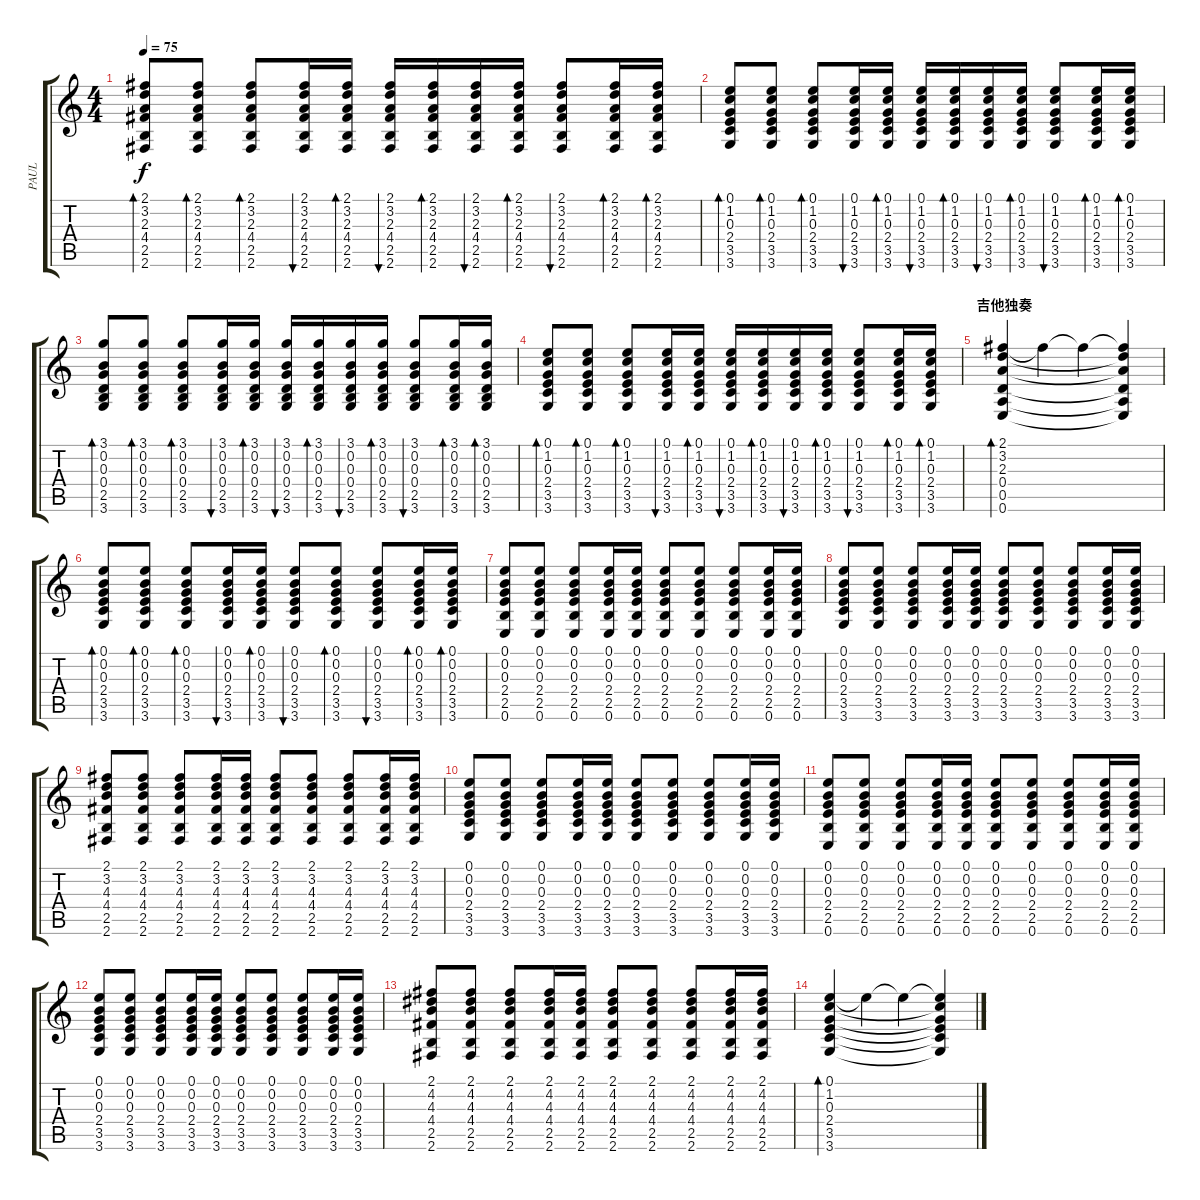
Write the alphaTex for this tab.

\track ("PAUL" "PAUL") {instrument acousticguitarnylon}
\staff {score tabs}
\tuning (E4 B3 G3 D3 A2 E2) {hide}
\ts (4 4)
\tempo 75
\clef g2
\ks c
(2.1 3.2 2.3 4.4 2.5 2.6).8{bd 30 dy f} (2.1 3.2 2.3 4.4 2.5 2.6).8{bd 30} (2.1 3.2 2.3 4.4 2.5 2.6).8{bd 30} (2.1 3.2 2.3 4.4 2.5 2.6).16{bu 30} (2.1 3.2 2.3 4.4 2.5 2.6).16{bd 30} (2.1 3.2 2.3 4.4 2.5 2.6).16{bu 30} (2.1 3.2 2.3 4.4 2.5 2.6).16{bd 30} (2.1 3.2 2.3 4.4 2.5 2.6).16{bu 30} (2.1 3.2 2.3 4.4 2.5 2.6).16{bd 30} (2.1 3.2 2.3 4.4 2.5 2.6).8{bu 30} (2.1 3.2 2.3 4.4 2.5 2.6).16{bd 30} (2.1 3.2 2.3 4.4 2.5 2.6).16{bd 30} |
(0.1 1.2 0.3 2.4 3.5 3.6).8{bd 30} (0.1 1.2 0.3 2.4 3.5 3.6).8{bd 30} (0.1 1.2 0.3 2.4 3.5 3.6).8{bd 30} (0.1 1.2 0.3 2.4 3.5 3.6).16{bu 30} (0.1 1.2 0.3 2.4 3.5 3.6).16{bd 30} (0.1 1.2 0.3 2.4 3.5 3.6).16{bu 30} (0.1 1.2 0.3 2.4 3.5 3.6).16{bd 30} (0.1 1.2 0.3 2.4 3.5 3.6).16{bu 30} (0.1 1.2 0.3 2.4 3.5 3.6).16{bd 30} (0.1 1.2 0.3 2.4 3.5 3.6).8{bu 30} (0.1 1.2 0.3 2.4 3.5 3.6).16{bd 30} (0.1 1.2 0.3 2.4 3.5 3.6).16{bd 30} |
(3.1 0.2 0.3 0.4 2.5 3.6).8{bd 30} (3.1 0.2 0.3 0.4 2.5 3.6).8{bd 30} (3.1 0.2 0.3 0.4 2.5 3.6).8{bd 30} (3.1 0.2 0.3 0.4 2.5 3.6).16{bu 30} (3.1 0.2 0.3 0.4 2.5 3.6).16{bd 30} (3.1 0.2 0.3 0.4 2.5 3.6).16{bu 30} (3.1 0.2 0.3 0.4 2.5 3.6).16{bd 30} (3.1 0.2 0.3 0.4 2.5 3.6).16{bu 30} (3.1 0.2 0.3 0.4 2.5 3.6).16{bd 30} (3.1 0.2 0.3 0.4 2.5 3.6).8{bu 30} (3.1 0.2 0.3 0.4 2.5 3.6).16{bd 30} (3.1 0.2 0.3 0.4 2.5 3.6).16{bd 30} |
(0.1 1.2 0.3 2.4 3.5 3.6).8{bd 30} (0.1 1.2 0.3 2.4 3.5 3.6).8{bd 30} (0.1 1.2 0.3 2.4 3.5 3.6).8{bd 30} (0.1 1.2 0.3 2.4 3.5 3.6).16{bu 30} (0.1 1.2 0.3 2.4 3.5 3.6).16{bd 30} (0.1 1.2 0.3 2.4 3.5 3.6).16{bu 30} (0.1 1.2 0.3 2.4 3.5 3.6).16{bd 30} (0.1 1.2 0.3 2.4 3.5 3.6).16{bu 30} (0.1 1.2 0.3 2.4 3.5 3.6).16{bd 30} (0.1 1.2 0.3 2.4 3.5 3.6).8{bu 30} (0.1 1.2 0.3 2.4 3.5 3.6).16{bd 30} (0.1 1.2 0.3 2.4 3.5 3.6).16{bd 30} |
\section ("" "吉他独奏")
(2.1 3.2 2.3 0.4 0.5 0.6).4{bd 120} 2.1{t}.4 2.1{t}.4 (2.1{t} 3.2{t} 2.3{t} 0.4{t} 0.5{t} 0.6{t}).4 |
(0.1 0.2 0.3 2.4 3.5 3.6).8{bd 60} (0.1 0.2 0.3 2.4 3.5 3.6).8{bd 60} (0.1 0.2 0.3 2.4 3.5 3.6).8{bd 60} (0.1 0.2 0.3 2.4 3.5 3.6).16{bu 60} (0.1 0.2 0.3 2.4 3.5 3.6).16{bd 60} (0.1 0.2 0.3 2.4 3.5 3.6).8{bu 60} (0.1 0.2 0.3 2.4 3.5 3.6).8{bd 60} (0.1 0.2 0.3 2.4 3.5 3.6).8{bu 60} (0.1 0.2 0.3 2.4 3.5 3.6).16{bd 60} (0.1 0.2 0.3 2.4 3.5 3.6).16{bd 60} |
(0.1 0.2 0.3 2.4 2.5 0.6).8 (0.1 0.2 0.3 2.4 2.5 0.6).8 (0.1 0.2 0.3 2.4 2.5 0.6).8 (0.1 0.2 0.3 2.4 2.5 0.6).16 (0.1 0.2 0.3 2.4 2.5 0.6).16 (0.1 0.2 0.3 2.4 2.5 0.6).8 (0.1 0.2 0.3 2.4 2.5 0.6).8 (0.1 0.2 0.3 2.4 2.5 0.6).8 (0.1 0.2 0.3 2.4 2.5 0.6).16 (0.1 0.2 0.3 2.4 2.5 0.6).16 |
(0.1 0.2 0.3 2.4 3.5 3.6).8 (0.1 0.2 0.3 2.4 3.5 3.6).8 (0.1 0.2 0.3 2.4 3.5 3.6).8 (0.1 0.2 0.3 2.4 3.5 3.6).16 (0.1 0.2 0.3 2.4 3.5 3.6).16 (0.1 0.2 0.3 2.4 3.5 3.6).8 (0.1 0.2 0.3 2.4 3.5 3.6).8 (0.1 0.2 0.3 2.4 3.5 3.6).8 (0.1 0.2 0.3 2.4 3.5 3.6).16 (0.1 0.2 0.3 2.4 3.5 3.6).16 |
(2.1 3.2 4.3 4.4 2.5 2.6).8 (2.1 3.2 4.3 4.4 2.5 2.6).8 (2.1 3.2 4.3 4.4 2.5 2.6).8 (2.1 3.2 4.3 4.4 2.5 2.6).16 (2.1 3.2 4.3 4.4 2.5 2.6).16 (2.1 3.2 4.3 4.4 2.5 2.6).8 (2.1 3.2 4.3 4.4 2.5 2.6).8 (2.1 3.2 4.3 4.4 2.5 2.6).8 (2.1 3.2 4.3 4.4 2.5 2.6).16 (2.1 3.2 4.3 4.4 2.5 2.6).16 |
(0.1 0.2 0.3 2.4 3.5 3.6).8 (0.1 0.2 0.3 2.4 3.5 3.6).8 (0.1 0.2 0.3 2.4 3.5 3.6).8 (0.1 0.2 0.3 2.4 3.5 3.6).16 (0.1 0.2 0.3 2.4 3.5 3.6).16 (0.1 0.2 0.3 2.4 3.5 3.6).8 (0.1 0.2 0.3 2.4 3.5 3.6).8 (0.1 0.2 0.3 2.4 3.5 3.6).8 (0.1 0.2 0.3 2.4 3.5 3.6).16 (0.1 0.2 0.3 2.4 3.5 3.6).16 |
(0.1 0.2 0.3 2.4 2.5 0.6).8 (0.1 0.2 0.3 2.4 2.5 0.6).8 (0.1 0.2 0.3 2.4 2.5 0.6).8 (0.1 0.2 0.3 2.4 2.5 0.6).16 (0.1 0.2 0.3 2.4 2.5 0.6).16 (0.1 0.2 0.3 2.4 2.5 0.6).8 (0.1 0.2 0.3 2.4 2.5 0.6).8 (0.1 0.2 0.3 2.4 2.5 0.6).8 (0.1 0.2 0.3 2.4 2.5 0.6).16 (0.1 0.2 0.3 2.4 2.5 0.6).16 |
(0.1 0.2 0.3 2.4 3.5 3.6).8 (0.1 0.2 0.3 2.4 3.5 3.6).8 (0.1 0.2 0.3 2.4 3.5 3.6).8 (0.1 0.2 0.3 2.4 3.5 3.6).16 (0.1 0.2 0.3 2.4 3.5 3.6).16 (0.1 0.2 0.3 2.4 3.5 3.6).8 (0.1 0.2 0.3 2.4 3.5 3.6).8 (0.1 0.2 0.3 2.4 3.5 3.6).8 (0.1 0.2 0.3 2.4 3.5 3.6).16 (0.1 0.2 0.3 2.4 3.5 3.6).16 |
(2.1 4.2 4.3 4.4 2.5 2.6).8 (2.1 4.2 4.3 4.4 2.5 2.6).8 (2.1 4.2 4.3 4.4 2.5 2.6).8 (2.1 4.2 4.3 4.4 2.5 2.6).16 (2.1 4.2 4.3 4.4 2.5 2.6).16 (2.1 4.2 4.3 4.4 2.5 2.6).8 (2.1 4.2 4.3 4.4 2.5 2.6).8 (2.1 4.2 4.3 4.4 2.5 2.6).8 (2.1 4.2 4.3 4.4 2.5 2.6).16 (2.1 4.2 4.3 4.4 2.5 2.6).16 |
(0.1 1.2 0.3 2.4 3.5 3.6).4{bd 240} 0.1{t}.4 0.1{t}.4 (0.1{t} 1.2{t} 0.3{t} 2.4{t} 3.5{t} 3.6{t}).4
